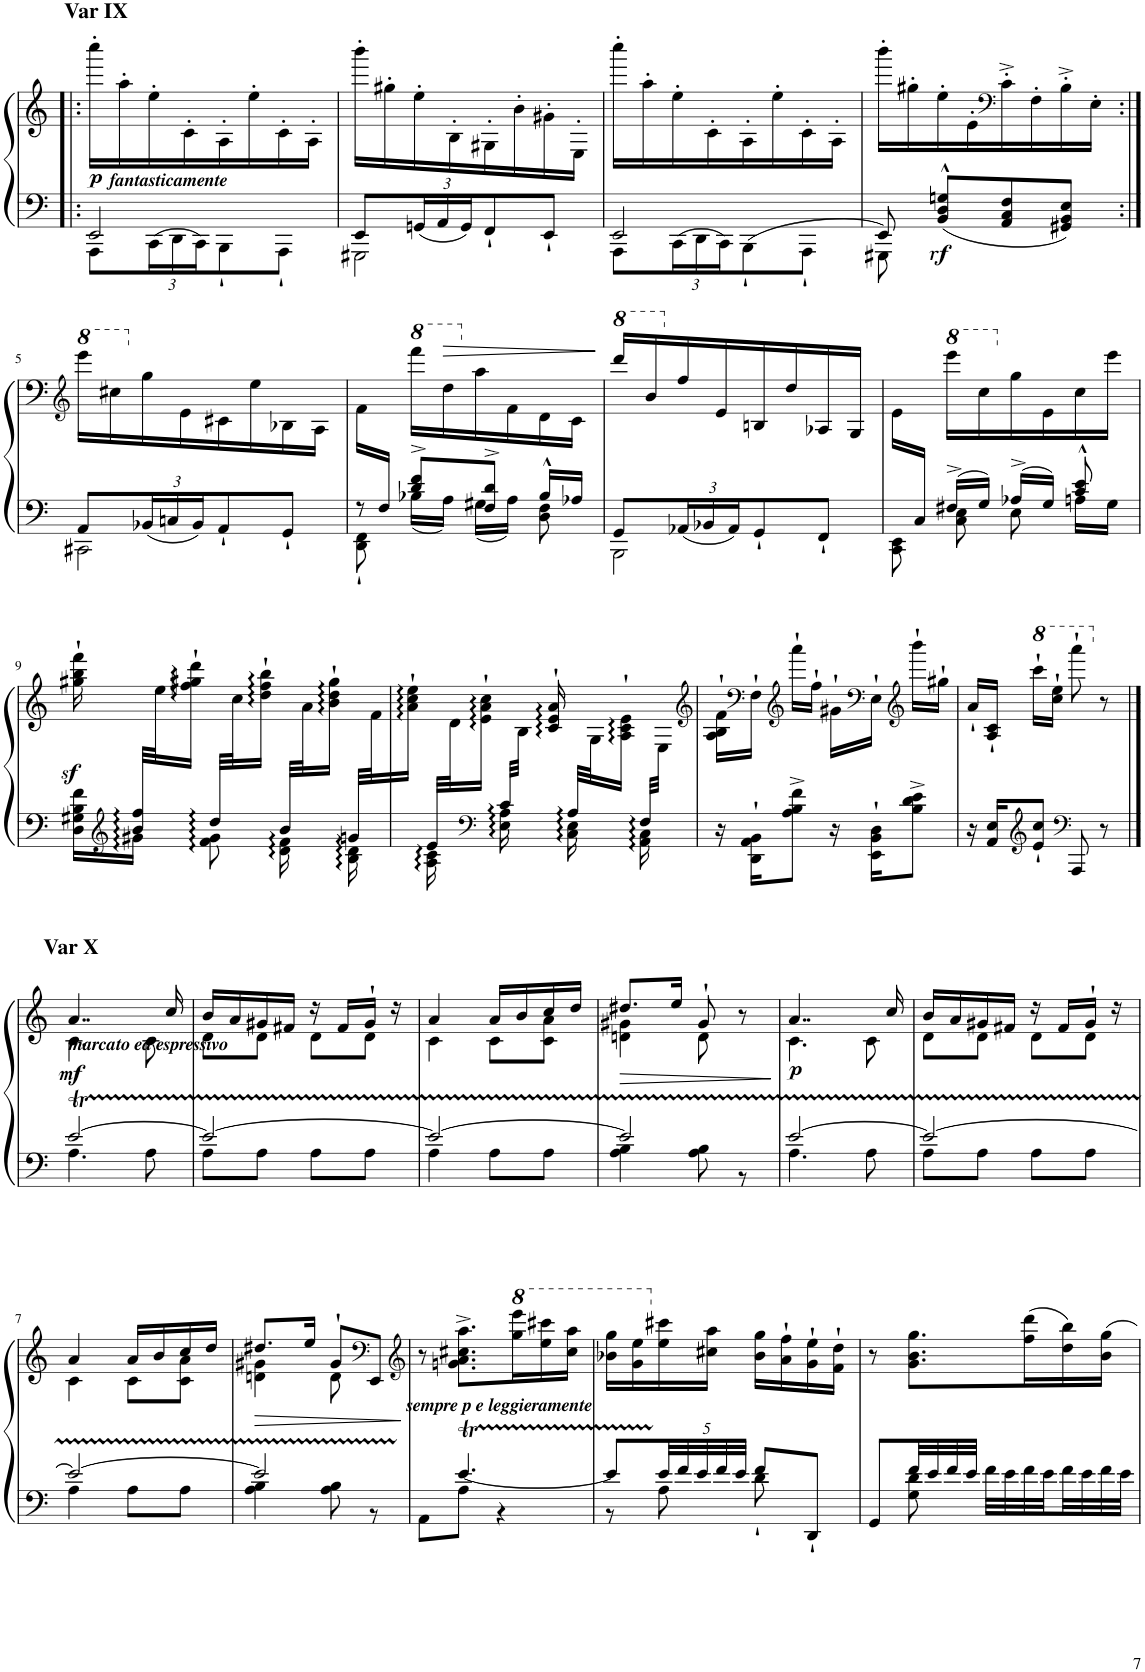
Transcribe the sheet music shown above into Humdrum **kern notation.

**kern	**kern	**dynam
*part1	*part1	*part1
*staff2	*staff1	*staff1/2
*I"Piano	*	*
*I'Pno.	*	*
!!LO:PB:g=z
*clefF4	*clefG2	*
*k[]	*k[]	*
*M2/4	*M2/4	*
=1!|:	=1!|:	=1!|:
*^	*	*
!	!	!LO:TX:a:B:t=Var IX	!
!	!	!LO:TX:b:Bi:t=fantasticamente	!
!	!	!	!LO:DY:b
8AAA\L	2EE/	16cccc'\LL	p
.	.	16aa'\	.
*Xbrackettup	*	*	*
24CC\L	.	16ee'\	.
24DD\	.	.	.
.	.	16c'\	.
24CC\J	.	.	.
8BBB`<\	.	16A'\	.
.	.	16ee'\	.
8AAA`<\J	.	16c'\	.
.	.	16A'\JJ	.
=2	=2	=2	=2
8EE/L	2GGG#X\	16bbb'\LL	.
.	.	16gg#X'\	.
24GGn/L	.	16ee'\	.
24AA/	.	.	.
.	.	16B'\	.
24GG/J	.	.	.
8FF`</	.	16G#X'\	.
.	.	16b'\	.
8EE`</J	.	16g#X'\	.
.	.	16E'\JJ	.
=3	=3	=3	=3
8AAA\L	2EE/	16cccc'\LL	.
.	.	16aa'\	.
24CC\L	.	16ee'\	.
24DD\	.	.	.
.	.	16c'\	.
24CC\J	.	.	.
8BBB`<\	.	16A'\	.
.	.	16ee'\	.
8AAA`<\J	.	16c'\	.
.	.	16A'\JJ	.
=4	=4	=4	=4
8EE/	8GGG#X\	16bbb'\LL	.
.	.	16gg#X'\	.
!	!	!	!LO:DY:b=2
8BB/^^ 8D/^^ 8Gn/^^L	4.ryy	16ee'\	rf
.	.	16e'\	.
*	*	*clefF4	*
8AA/ 8C/ 8F/	.	16c'^\	.
.	.	16F'\	.
8GG#X/ 8BB/ 8E/J	.	16B'^\	.
.	.	16E'\JJ	.
!!LO:LB:g=z
=5:|!	=5:|!	=5:|!	=5:|!
*	*	*clefG2	*
*	*	*8va	*
8AA/L	2CC#X\	16eeee\LL	.
.	.	16ccc#X\	.
*	*	*X8va	*
24BB-X/L	.	16gg\	.
24Cn/	.	.	.
.	.	16e\	.
24BB-/J	.	.	.
8AA`</	.	16c#X\	.
.	.	16ee\	.
8GG`</J	.	16B-X\	.
.	.	16A\JJ	.
=6	=6	=6	=6
*	*^	*	*
16ryy	8r	8DD\` 8FF\`	16f\LL	.
16F/JJ	.	.	16ryy	.
*	*	*	*8va	*
4.ryy	8d/^ 8f/^L	16B-X\LL	16ffff\LL	.
!	!	!	!	!LO:HP:b
.	.	16A\JJ	16ddd\	>
*	*	*	*X8va	*
.	8F/^ 8d/^J	16G#X\LL	16aa\	.
.	.	16A\JJ	16f\	.
.	16B-^^/LL	8D\ 8F\	16d\	.
.	16A-X/JJ	.	16c\JJ	.
*v	*v	*v	*	*
.	.	]
=7	=7	=7
*^	*	*
*	*	*8va	*
8GG/L	2BBB\	16dddd/LL	.
.	.	16bb/	.
*	*	*X8va	*
24AA-X/L	.	16ff/	.
24BB-X/	.	.	.
.	.	16e/	.
24AA-/J	.	.	.
8GG`</	.	16Bn/	.
.	.	16dd/	.
8FF`</J	.	16A-X/	.
.	.	16G/JJ	.
=8	=8	=8	=8
*	*^	*	*
16ryy	8ryy	8CC\ 8EE\	16e\LL	.
16C/JJ	.	.	16ryy	.
*	*	*	*8va	*
4.ryy	16F#X^/LL	8C\ 8E\	16eeee\LL	.
.	16G/JJ	.	16ccc\	.
*	*	*	*X8va	*
.	16A-X^/LL	8E\	16gg\	.
.	16G/JJ	.	16e\	.
.	8c/^^ 8e/^^	16An\LL	16cc\	.
.	.	16G\JJ	16eee\JJ	.
!!LO:LB:g=z
=9	=9	=9	=9	=9
16ryy	16ryy	16D\ 16G#X\ 16B\ 16f\LL	16gg#X\z<`> 16bb\z<`> 16fff\z<`>	.
*clefG2	*	*	*	*
32b/ 32ff/LLL	32ryy@	16g#X\JJ	32ryy	.
16.ryy	32ryy@	.	32ee\J	.
.	16ryy@	16ryy	16ff\` 16gg#X\` 16ddd\`JJ	.
32dd/LLL	32ryy@	8f\ 8g#\	32ryy	.
16.ryy	32ryy@	.	32cc\J	.
.	16ryy@	.	16dd\` 16ff\` 16bb\`JJ	.
32b/LLL	16d\ 16f\	16ryy	32ryy	.
16.ryy	.	.	32a\J	.
.	16ryy	8ryy	16b\` 16dd\` 16gg#\`JJ	.
32gn/LLL	16B\ 16d\	.	32ryy	.
32ryy	.	.	32f\J	.
=10	=10	=10	=10	=10
16ryy	16ryy	16ryy	16a\` 16cc\` 16ee\`JJ	.
32e/LLL	16A\ 16c\	16ryy	32ryy	.
16.ryy	.	.	32d\J	.
*clefF4	*	*	*	*
.	16ryy	8ryy	16e\`> 16a\`> 16cc\`>JJ	.
32c/LLL	16E\ 16A\	.	32ryy	.
16.ryy	.	.	32B\JJJ	.
.	16ryy	4ryy	16c/`> 16e/`> 16a/`>	.
32A/LLL	16C\ 16E\	.	32ryy	.
16.ryy	.	.	32G\J	.
.	16ryy	.	16A\`> 16c\`> 16e\`>JJ	.
32F/LLL	16AA\ 16C\	.	32ryy	.
32ryy	.	.	32E\JJJ	.
*v	*v	*v	*	*
=11	=11	=11
*	*clefG2	*
16r	16A\` 16B\` 16f\`LL	.
*	*clefF4	*
16DD\` 16AA\` 16BB\`KL	16F`\JJ	.
*	*clefG2	*
8A\^ 8B\^ 8f\^J	16aaa`\LL	.
.	16ff`\JJ	.
16r	16g#X`\LL	.
*	*clefF4	*
16EE\` 16BB\` 16D\`KL	16E`\JJ	.
*	*clefG2	*
8B\^ 8d\^ 8e\^J	16bbb`\LL	.
.	16gg#X`\JJ	.
=12	=12	=12
16r	16a`/LL	.
16AA/ 16E/KL	16A/` 16c/`JJ	.
*clefG2	*	*
*	*8va	*
8e/` 8cc/`J	16cccc`\LL	.
.	16ccc\` 16eee\`JJ	.
*clefF4	*	*
8AAA/	8aaaa`\	.
*	*X8va	*
8r	8r	.
!!LO:LB:g=z
==1	==1	==1
*^	*^	*
!	!	!LO:TX:a:B:t=Var X	!	!
!	!	!LO:TX:b:Bi:t=marcato ed espressivo	!	!
!	!	!	!	!LO:DY:b
[>2et/	4.A\	4..a/	4.c\	mf
.	8A\	.	8c\	.
.	.	16cc/	.	.
=2	=2	=2	=2	=2
2e/_	8A\L	16b/LL	8d\L	.
.	.	16a/	.	.
.	8A\J	16g#X/	8d\J	.
.	.	16f#X/JJ	.	.
.	8A\L	16r	8d\L	.
.	.	16f#/LL	.	.
.	8A\J	16g#`/JJ	8d\J	.
.	.	16r	.	.
=3	=3	=3	=3	=3
2e/_	4A\	4a/	4c\	.
.	8A\L	16a/LL	8c\L	.
.	.	16b/	.	.
.	8A\J	16cc/	8c\ 8a\J	.
.	.	16dd/JJ	.	.
=4	=4	=4	=4	=4
!	!	!	!	!LO:HP:b
2e/]	4A\ 4B\	8.dd#X/L	4dn\ 4g#X\	>
.	.	16ee/Jk	.	.
.	8A\ 8B\	8g#`/	8d\	.
.	8r	8r	8ryy	.
*v	*v	*	*	*
*	*v	*v	*
.	.	]
=5	=5	=5
*^	*^	*
!	!	!	!	!LO:DY:b
[>2e/	4.A\	4..a/	4.c\	p
.	8A\	.	8c\	.
.	.	16cc/	.	.
=6	=6	=6	=6	=6
2e/_	8A\L	16b/LL	8d\L	.
.	.	16a/	.	.
.	8A\J	16g#X/	8d\J	.
.	.	16f#X/JJ	.	.
.	8A\L	16r	8d\L	.
.	.	16f#/LL	.	.
.	8A\J	16g#`/JJ	8d\J	.
.	.	16r	.	.
!!LO:LB:g=z	!!
=7	=7	=7	=7	=7
2e/_	4A\	4a/	4c\	.
.	8A\L	16a/LL	8c\L	.
.	.	16b/	.	.
.	8A\J	16cc/	8c\ 8a\J	.
.	.	16dd/JJ	.	.
=8	=8	=8	=8	=8
!	!	!	!	!LO:HP:b
2e/]	4A\ 4B\	8.dd#X/L	4dn\ 4g#X\	>
.	.	16ee/Jk	.	.
.	8A\ 8B\	8g#`/L	8d\	.
*	*	*clefF4	*	*
.	8r	8EE/J	8ryy	.
*v	*v	*	*	*
*	*v	*v	*
.	.	]
=9	=9	=9
*	*clefG2	*
*^	*	*
8ryy	8AA\L	8r	.
!	!	!LO:TX:b:Bi:t=sempre p e leggieramente	!
[<4.et/	8A\J	8.gn\^ 8.a\^ 8.cc#X\^ 8.aa\^L	.
.	4r	.	.
*	*	*8va	*
.	.	16ggg\ 16eeee\L	.
.	.	16eee\ 16cccc#X\	.
.	.	16ccc#\ 16aaa\JJ	.
=10	=10	=10	=10
8e/L]	8r	16bb-X\ 16ggg\LL	.
.	.	16gg\ 16eee\	.
*	*	*X8va	*
40e/LL	8A\	16ee\ 16ccc#X\	.
40f/	.	.	.
40e/	.	.	.
.	.	16cc#X\ 16aa\JJ	.
40f/	.	.	.
40e/JJJ	.	.	.
8f/L	8d`\	16b-\ 16gg\LL	.
.	.	16a\` 16ff\`	.
8DD`</J	8ryy	16g\` 16ee\`	.
.	.	16f\` 16dd\`JJ	.
=11	=11	=11	=11
8GG/L	8ryy	8r	.
32f/LL	8G\ 8d\	8.g\ 8.b\ 8.gg\L	.
32e/	.	.	.
32f/	.	.	.
32e/JJJ	.	.	.
32f\LLL	4ryy	.	.
32e\	.	.	.
32f\	.	(16ff\ 16ddd\L	.
32e\	.	.	.
32f\	.	16dd\ 16bb\)	.
32e\	.	.	.
32f\	.	16b\ 16gg\JJ	.
32e\JJJ	.	.	.
*v	*v	*	*
=	=	=
*-	*-	*-
